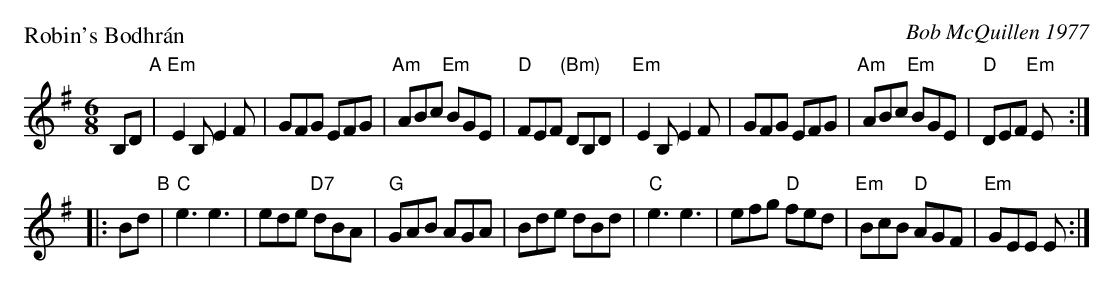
X:1
P: Robin's Bodhr\'an
C: Bob McQuillen 1977
M: 6/8
L: 1/8
K: Em
B,D "A"\
| "Em"E2B, E2F | GFG EFG | "Am"ABc "Em"BGE | "D"FEF "(Bm)"DB,D \
| "Em"E2B, E2F | GFG EFG | "Am"ABc "Em"BGE | "D"DEF "Em"E :|
|: Bd "B"\
| "C"e3 e3 | ede "D7"dBA | "G"GAB AGA | Bde dBd \
| "C"e3 e3 | efg "D"fed | "Em"BcB "D"AGF | "Em"GEE E :|
